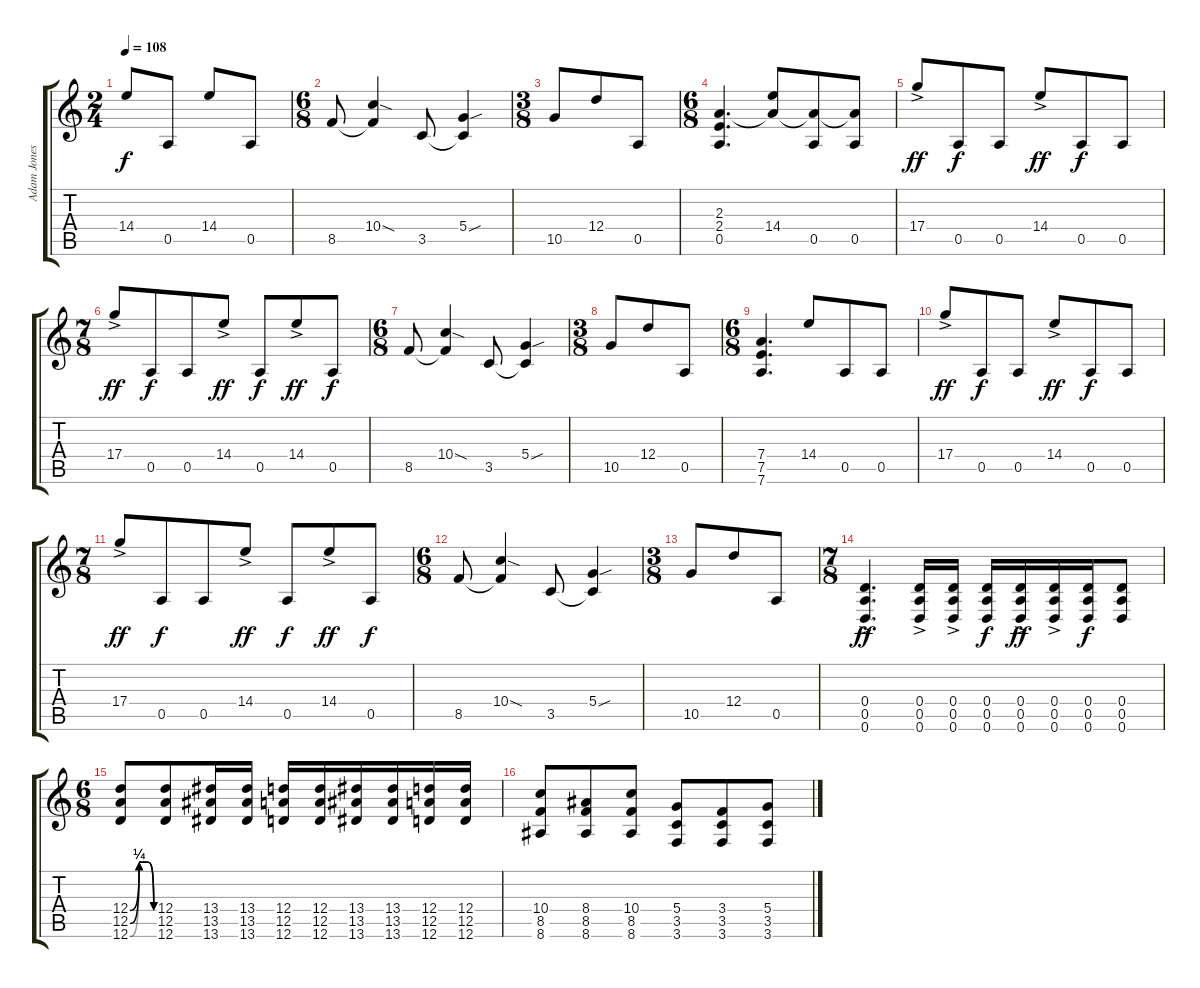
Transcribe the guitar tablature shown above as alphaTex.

\track ("Adam Jones" "Adam Jones") {instrument overdrivenguitar}
\staff {score tabs}
\tuning (E4 B3 G3 D3 A2 D2) {hide}
\ts (2 4)
\tempo 108
\clef g2
\ks c
14.4.8{dy f volume 13} 0.5.8 14.4.8 0.5.8 |
\ts (6 8)
8.5.8 (10.4{sod} 8.5{t}).4 3.5.8 (5.4{sou} 3.5{t}).4 |
\ts (3 8)
10.5.8 12.4.8 0.5.8 |
\ts (6 8)
(2.3 2.4 0.5).4{d} (2.3{t} 14.4).8 (2.3{t} 0.5).8 (2.3{t} 0.5).8 |
17.4{ac}.8{dy ff} 0.5.8{dy f} 0.5.8 14.4{ac}.8{dy ff} 0.5.8{dy f} 0.5.8 |
\ts (7 8)
17.4{ac}.8{dy ff} 0.5.8{dy f} 0.5.8 14.4{ac}.8{dy ff} 0.5.8{dy f} 14.4{ac}.8{dy ff} 0.5.8{dy f} |
\ts (6 8)
8.5.8 (10.4{sod} 8.5{t}).4 3.5.8 (5.4{sou} 3.5{t}).4 |
\ts (3 8)
10.5.8 12.4.8 0.5.8 |
\ts (6 8)
(7.4 7.5 7.6).4{d} 14.4.8 0.5.8 0.5.8 |
17.4{ac}.8{dy ff} 0.5.8{dy f} 0.5.8 14.4{ac}.8{dy ff} 0.5.8{dy f} 0.5.8 |
\ts (7 8)
17.4{ac}.8{dy ff} 0.5.8{dy f} 0.5.8 14.4{ac}.8{dy ff} 0.5.8{dy f} 14.4{ac}.8{dy ff} 0.5.8{dy f} |
\ts (6 8)
8.5.8 (10.4{sod} 8.5{t}).4 3.5.8 (5.4{sou} 3.5{t}).4 |
\ts (3 8)
10.5.8 12.4.8 0.5.8 |
\ts (7 8)
(0.4{ac} 0.5{ac} 0.6{ac}).4{d dy ff} (0.4{ac} 0.5{ac} 0.6{ac}).16 (0.4{ac} 0.5{ac} 0.6{ac}).16 (0.4 0.5 0.6).16{dy f} (0.4{ac} 0.5{ac} 0.6{ac}).16{dy ff} (0.4{ac} 0.5{ac} 0.6{ac}).16 (0.4 0.5 0.6).16{dy f} (0.4 0.5 0.6).8 |
\ts (6 8)
(12.4{be (custom 0 0 23 1 30 1 37 1 45 1 60 0)} 12.5{be (custom 0 0 23 1 30 1 39 1 45 1 60 0)} 12.6{be (custom 0 0 23 1 30 1 37 1 45 1 60 0)}).8 (12.4 12.5 12.6).8 (13.4 13.5 13.6).16 (13.4 13.5 13.6).16 (12.4 12.5 12.6).16 (12.4 12.5 12.6).16 (13.4 13.5 13.6).16 (13.4 13.5 13.6).16 (12.4 12.5 12.6).16 (12.4 12.5 12.6).16 |
(10.4 8.5 8.6).8 (8.4 8.5 8.6).8 (10.4 8.5 8.6).8 (5.4 3.5 3.6).8 (3.4 3.5 3.6).8 (5.4 3.5 3.6).8
